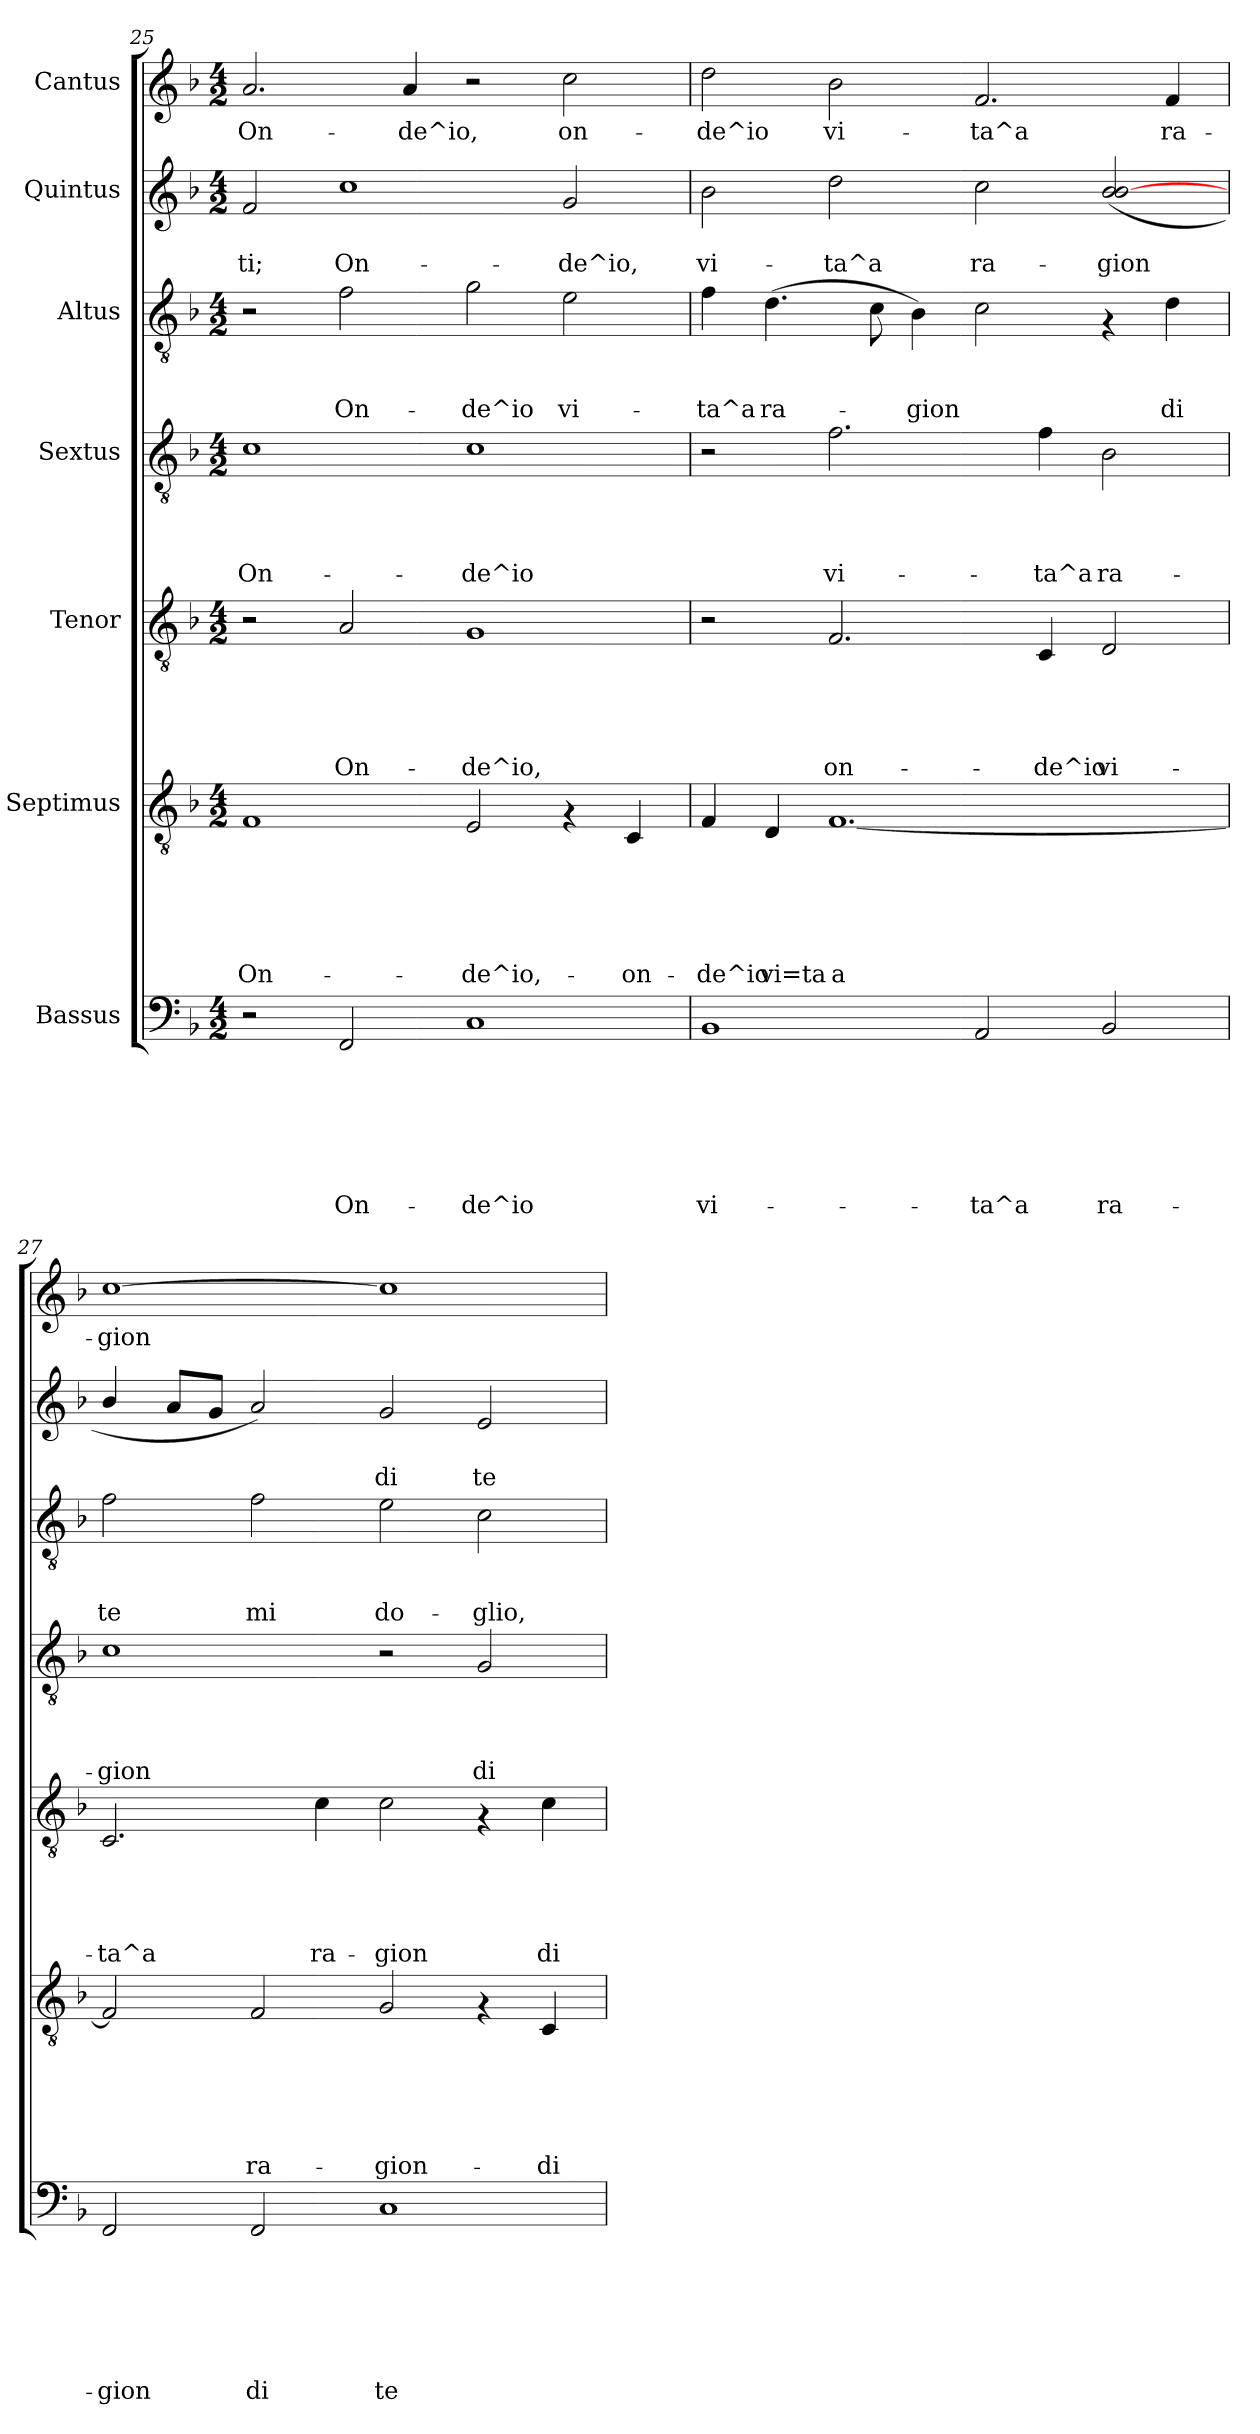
**kern	**text	**text	**text	**text	**text	**text	**text	**kern	**text	**text	**text	**text	**text	**text	**kern	**text	**text	**text	**text	**text	**kern	**text	**text	**text	**text	**kern	**text	**text	**text	**kern	**text	**text	**kern	**text
*part7	*part7	*part7	*part7	*part7	*part7	*part7	*part7	*part6	*part6	*part6	*part6	*part6	*part6	*part6	*part5	*part5	*part5	*part5	*part5	*part5	*part4	*part4	*part4	*part4	*part4	*part3	*part3	*part3	*part3	*part2	*part2	*part2	*part1	*part1
*staff7	*staff7	*staff7	*staff7	*staff7	*staff7	*staff7	*staff7	*staff6	*staff6	*staff6	*staff6	*staff6	*staff6	*staff6	*staff5	*staff5	*staff5	*staff5	*staff5	*staff5	*staff4	*staff4	*staff4	*staff4	*staff4	*staff3	*staff3	*staff3	*staff3	*staff2	*staff2	*staff2	*staff1	*staff1
*I"Bassus	*	*	*	*	*	*	*	*I"Septimus	*	*	*	*	*	*	*I"Tenor	*	*	*	*	*	*I"Sextus	*	*	*	*	*I"Altus	*	*	*	*I"Quintus	*	*	*I"Cantus	*
*clefF4	*	*	*	*	*	*	*	*clefGv2	*	*	*	*	*	*	*clefGv2	*	*	*	*	*	*clefGv2	*	*	*	*	*clefGv2	*	*	*	*clefG2	*	*	*clefG2	*
*k[b-]	*	*	*	*	*	*	*	*k[b-]	*	*	*	*	*	*	*k[b-]	*	*	*	*	*	*k[b-]	*	*	*	*	*k[b-]	*	*	*	*k[b-]	*	*	*k[b-]	*
*F:	*	*	*	*	*	*	*	*F:	*	*	*	*	*	*	*F:	*	*	*	*	*	*F:	*	*	*	*	*F:	*	*	*	*F:	*	*	*F:	*
*M4/2	*	*	*	*	*	*	*	*M4/2	*	*	*	*	*	*	*M4/2	*	*	*	*	*	*M4/2	*	*	*	*	*M4/2	*	*	*	*M4/2	*	*	*M4/2	*
=25	=25	=25	=25	=25	=25	=25	=25	=25	=25	=25	=25	=25	=25	=25	=25	=25	=25	=25	=25	=25	=25	=25	=25	=25	=25	=25	=25	=25	=25	=25	=25	=25	=25	=25
!	!	!	!	!	!	!	!	!	!	!	!	!	!	!LO:LY:b	!	!	!	!	!	!	!	!	!	!	!LO:LY:b	!	!	!	!	!	!	!LO:LY:b	!	!LO:LY:b
2r	.	.	.	.	.	.	.	1F	.	.	.	.	.	On-	2r	.	.	.	.	.	1c	.	.	.	On-	2r	.	.	.	2f/	.	-ti;	2.a/	On-
!	!	!	!	!	!	!	!LO:LY:b	!	!	!	!	!	!	!	!	!	!	!	!	!LO:LY:b	!	!	!	!	!	!	!	!	!LO:LY:b	!	!	!LO:LY:b	!	!
2FF/	.	.	.	.	.	.	On-	.	.	.	.	.	.	.	2A/	.	.	.	.	On-	.	.	.	.	.	2f\	.	.	On-	1cc	.	On-	.	.
!	!	!	!	!	!	!	!	!	!	!	!	!	!	!	!	!	!	!	!	!	!	!	!	!	!	!	!	!	!	!	!	!	!	!LO:LY:b
.	.	.	.	.	.	.	.	.	.	.	.	.	.	.	.	.	.	.	.	.	.	.	.	.	.	.	.	.	.	.	.	.	4a/	-de^io,
!	!	!	!	!	!	!	!LO:LY:b	!	!	!	!	!	!	!LO:LY:b	!	!	!	!	!	!LO:LY:b	!	!	!	!	!LO:LY:b	!	!	!	!LO:LY:b	!	!	!	!	!
1C	.	.	.	.	.	.	-de^io	2E/	.	.	.	.	.	-de^io,-	1G	.	.	.	.	-de^io,	1c	.	.	.	-de^io	2g\	.	.	-de^io	.	.	.	2r	.
!	!	!	!	!	!	!	!	!	!	!	!	!	!	!	!	!	!	!	!	!	!	!	!	!	!	!	!	!	!LO:LY:b	!	!	!LO:LY:b	!	!LO:LY:b
.	.	.	.	.	.	.	.	4rF	.	.	.	.	.	.	.	.	.	.	.	.	.	.	.	.	.	2e\	.	.	vi-	2g/	.	-de^io,	2cc\	on-
!	!	!	!	!	!	!	!	!	!	!	!	!	!	!LO:LY:b	!	!	!	!	!	!	!	!	!	!	!	!	!	!	!	!	!	!	!	!
.	.	.	.	.	.	.	.	4C/	.	.	.	.	.	-on-	.	.	.	.	.	.	.	.	.	.	.	.	.	.	.	.	.	.	.	.
!!LO:PB:g=z
=26	=26	=26	=26	=26	=26	=26	=26	=26	=26	=26	=26	=26	=26	=26	=26	=26	=26	=26	=26	=26	=26	=26	=26	=26	=26	=26	=26	=26	=26	=26	=26	=26	=26	=26
!	!	!	!	!	!	!	!LO:LY:b	!	!	!	!	!	!	!LO:LY:b	!	!	!	!	!	!	!	!	!	!	!	!	!	!	!LO:LY:b	!	!	!LO:LY:b	!	!LO:LY:b
1BB-	.	.	.	.	.	.	vi-	4F/	.	.	.	.	.	-de^io	2r	.	.	.	.	.	2r	.	.	.	.	4f\	.	.	-ta^a	2b-\	.	vi-	2dd\	-de^io
!	!	!	!	!	!	!	!	!	!	!	!	!	!	!LO:LY:b	!	!	!	!	!	!	!	!	!	!	!	!	!	!	!LO:LY:b	!	!	!	!	!
.	.	.	.	.	.	.	.	4D/	.	.	.	.	.	vi=ta	.	.	.	.	.	.	.	.	.	.	.	(>4.d\	.	.	ra-	.	.	.	.	.
!	!	!	!	!	!	!	!	!	!	!	!	!	!	!LO:LY:b	!	!	!	!	!	!LO:LY:b	!	!	!	!	!LO:LY:b	!	!	!	!	!	!	!LO:LY:b	!	!LO:LY:b
.	.	.	.	.	.	.	.	[<1.F	.	.	.	.	.	a	2.F/	.	.	.	.	on-	2.f\	.	.	.	vi-	.	.	.	.	2dd\	.	-ta^a	2b-\	vi-
.	.	.	.	.	.	.	.	.	.	.	.	.	.	.	.	.	.	.	.	.	.	.	.	.	.	8c\	.	.	.	.	.	.	.	.
!	!	!	!	!	!	!	!	!	!	!	!	!	!	!	!	!	!	!	!	!	!	!	!	!	!	!	!	!	!LO:LY:b	!	!	!	!	!
.	.	.	.	.	.	.	.	.	.	.	.	.	.	.	.	.	.	.	.	.	.	.	.	.	.	4B-\)	.	.	-gion	.	.	.	.	.
!	!	!	!	!	!	!	!LO:LY:b	!	!	!	!	!	!	!	!	!	!	!	!	!	!	!	!	!	!	!	!	!	!	!	!	!LO:LY:b	!	!LO:LY:b
2AA/	.	.	.	.	.	.	-ta^a	.	.	.	.	.	.	.	.	.	.	.	.	.	.	.	.	.	.	2c\	.	.	.	2cc\	.	ra-	2.f/	-ta^a
!	!	!	!	!	!	!	!	!	!	!	!	!	!	!	!	!	!	!	!	!LO:LY:b	!	!	!	!	!LO:LY:b	!	!	!	!	!	!	!	!	!
.	.	.	.	.	.	.	.	.	.	.	.	.	.	.	4C/	.	.	.	.	-de^io	4f\	.	.	.	-ta^a	.	.	.	.	.	.	.	.	.
!	!	!	!	!	!	!	!LO:LY:b	!	!	!	!	!	!	!	!	!	!	!	!	!LO:LY:b	!	!	!	!	!LO:LY:b	!	!	!	!	!	!	!LO:LY:b	!	!
2BB-/	.	.	.	.	.	.	ra-	.	.	.	.	.	.	.	2D/	.	.	.	.	vi-	2B-\	.	.	.	ra-	4rF	.	.	.	(<2b-/ [<2b-/	.	-gion	.	.
!	!	!	!	!	!	!	!	!	!	!	!	!	!	!	!	!	!	!	!	!	!	!	!	!	!	!	!	!	!LO:LY:b	!	!	!	!	!LO:LY:b
.	.	.	.	.	.	.	.	.	.	.	.	.	.	.	.	.	.	.	.	.	.	.	.	.	.	4d\	.	.	di	.	.	.	4f/	ra-
=27	=27	=27	=27	=27	=27	=27	=27	=27	=27	=27	=27	=27	=27	=27	=27	=27	=27	=27	=27	=27	=27	=27	=27	=27	=27	=27	=27	=27	=27	=27	=27	=27	=27	=27
!	!	!	!	!	!	!	!LO:LY:b	!	!	!	!	!	!	!	!	!	!	!	!	!LO:LY:b	!	!	!	!	!LO:LY:b	!	!	!	!LO:LY:b	!	!	!	!	!LO:LY:b
2FF/	.	.	.	.	.	.	-gion	2F/]	.	.	.	.	.	.	2.C/	.	.	.	.	-ta^a	1c	.	.	.	-gion	2f\	.	.	te	4b-/	.	.	[>1cc	-gion
.	.	.	.	.	.	.	.	.	.	.	.	.	.	.	.	.	.	.	.	.	.	.	.	.	.	.	.	.	.	8a/L	.	.	.	.
.	.	.	.	.	.	.	.	.	.	.	.	.	.	.	.	.	.	.	.	.	.	.	.	.	.	.	.	.	.	8g/J	.	.	.	.
!	!	!	!	!	!	!	!LO:LY:b	!	!	!	!	!	!	!LO:LY:b	!	!	!	!	!	!	!	!	!	!	!	!	!	!	!LO:LY:b	!	!	!	!	!
2FF/	.	.	.	.	.	.	di	2F/	.	.	.	.	.	ra-	.	.	.	.	.	.	.	.	.	.	.	2f\	.	.	mi	2a/)	.	.	.	.
!	!	!	!	!	!	!	!	!	!	!	!	!	!	!	!	!	!	!	!	!LO:LY:b	!	!	!	!	!	!	!	!	!	!	!	!	!	!
.	.	.	.	.	.	.	.	.	.	.	.	.	.	.	4c\	.	.	.	.	ra-	.	.	.	.	.	.	.	.	.	.	.	.	.	.
!	!	!	!	!	!	!	!LO:LY:b	!	!	!	!	!	!	!LO:LY:b	!	!	!	!	!	!LO:LY:b	!	!	!	!	!	!	!	!	!LO:LY:b	!	!	!LO:LY:b	!	!
1C	.	.	.	.	.	.	te	2G/	.	.	.	.	.	-gion-	2c\	.	.	.	.	-gion	2r	.	.	.	.	2e\	.	.	do-	2g/	.	di	1cc]	.
!	!	!	!	!	!	!	!	!	!	!	!	!	!	!	!	!	!	!	!	!	!	!	!	!	!LO:LY:b	!	!	!	!LO:LY:b	!	!	!LO:LY:b	!	!
.	.	.	.	.	.	.	.	4rF	.	.	.	.	.	.	4rF	.	.	.	.	.	2G/	.	.	.	di	2c\	.	.	-glio,	2e/	.	te	.	.
!	!	!	!	!	!	!	!	!	!	!	!	!	!	!LO:LY:b	!	!	!	!	!	!LO:LY:b	!	!	!	!	!	!	!	!	!	!	!	!	!	!
.	.	.	.	.	.	.	.	4C/	.	.	.	.	.	-di	4c\	.	.	.	.	di	.	.	.	.	.	.	.	.	.	.	.	.	.	.
=	=	=	=	=	=	=	=	=	=	=	=	=	=	=	=	=	=	=	=	=	=	=	=	=	=	=	=	=	=	=	=	=	=	=
*-	*-	*-	*-	*-	*-	*-	*-	*-	*-	*-	*-	*-	*-	*-	*-	*-	*-	*-	*-	*-	*-	*-	*-	*-	*-	*-	*-	*-	*-	*-	*-	*-	*-	*-
